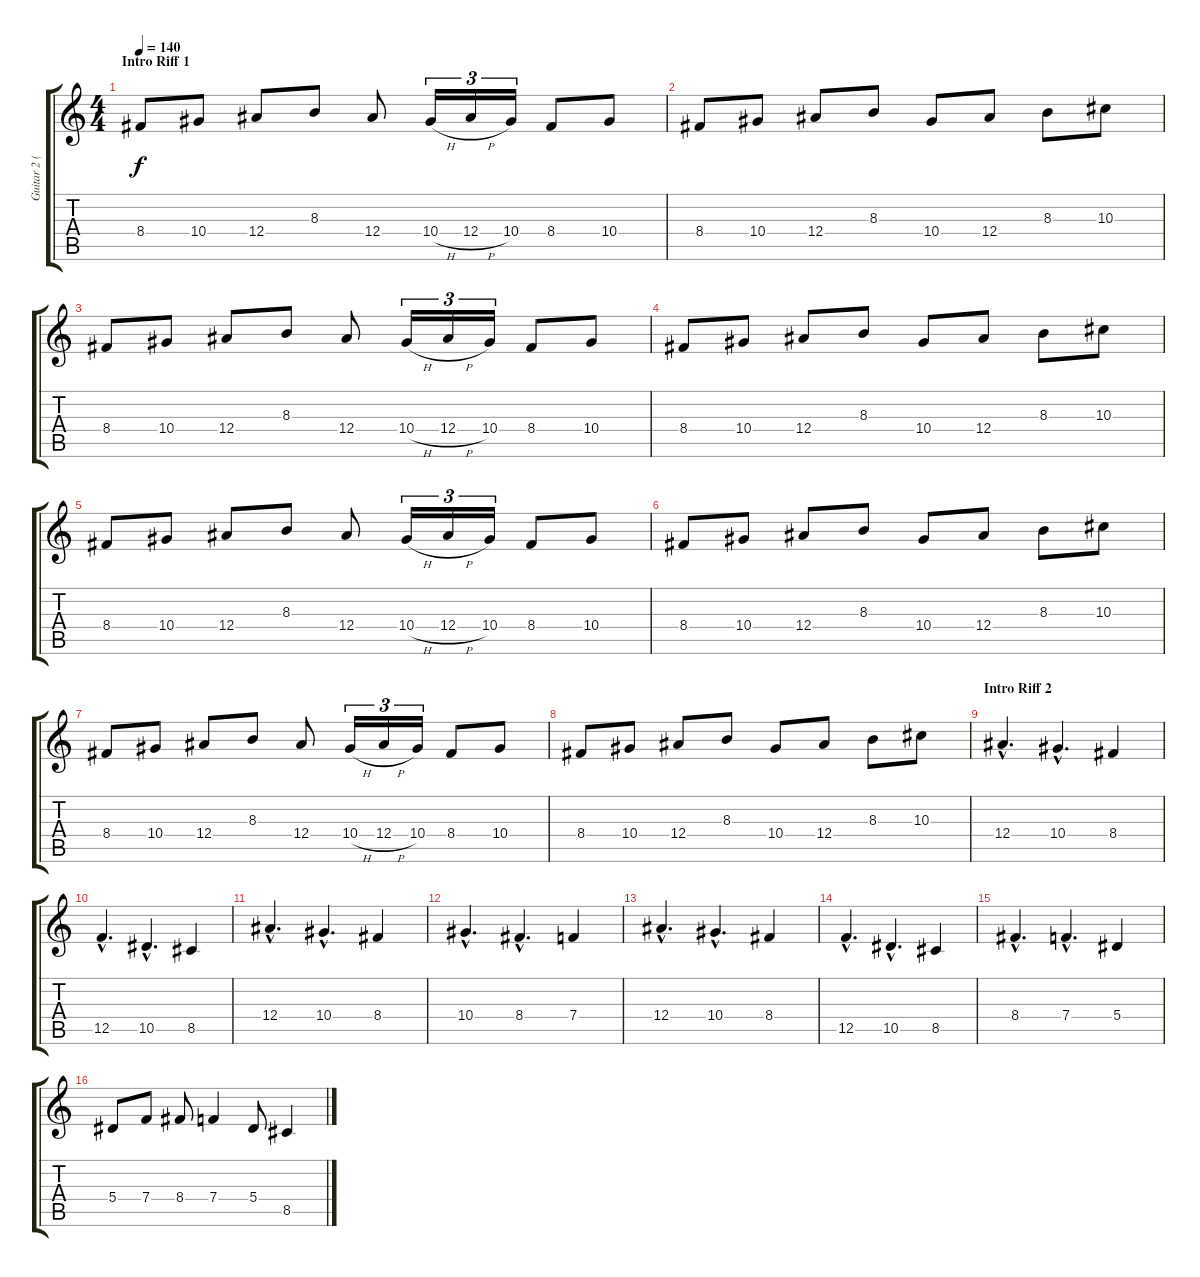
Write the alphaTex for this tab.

\track ("Guitar 2 (Lead)" "Guitar 2 (") {instrument overdrivenguitar}
\staff {score tabs}
\tuning (C4 G3 Eb3 Bb2 F2 C2) {hide}
\ts (4 4)
\section ("" "Intro Riff 1")
\tempo 140
\tempo 165
\tempo 140
\clef g2
\ks c
8.4.8{dy f instrument overdrivenguitar} 10.4.8 12.4.8 8.3.8 12.4.8 10.4{h}.16{tu (3 2)} 12.4{h}.16{tu (3 2)} 10.4.16{tu (3 2)} 8.4.8 10.4.8 |
8.4.8 10.4.8 12.4.8 8.3.8 10.4.8 12.4.8 8.3.8 10.3.8 |
8.4.8 10.4.8 12.4.8 8.3.8 12.4.8 10.4{h}.16{tu (3 2)} 12.4{h}.16{tu (3 2)} 10.4.16{tu (3 2)} 8.4.8 10.4.8 |
8.4.8 10.4.8 12.4.8 8.3.8 10.4.8 12.4.8 8.3.8 10.3.8 |
8.4.8 10.4.8 12.4.8 8.3.8 12.4.8 10.4{h}.16{tu (3 2)} 12.4{h}.16{tu (3 2)} 10.4.16{tu (3 2)} 8.4.8 10.4.8 |
8.4.8 10.4.8 12.4.8 8.3.8 10.4.8 12.4.8 8.3.8 10.3.8 |
8.4.8 10.4.8 12.4.8 8.3.8 12.4.8 10.4{h}.16{tu (3 2)} 12.4{h}.16{tu (3 2)} 10.4.16{tu (3 2)} 8.4.8 10.4.8 |
8.4.8 10.4.8 12.4.8 8.3.8 10.4.8 12.4.8 8.3.8 10.3.8 |
\section ("" "Intro Riff 2")
12.4{hac}.4{d} 10.4{hac}.4{d} 8.4.4 |
12.5{hac}.4{d} 10.5{hac}.4{d} 8.5.4 |
12.4{hac}.4{d} 10.4{hac}.4{d} 8.4.4 |
10.4{hac}.4{d} 8.4{hac}.4{d} 7.4.4 |
12.4{hac}.4{d} 10.4{hac}.4{d} 8.4.4 |
12.5{hac}.4{d} 10.5{hac}.4{d} 8.5.4 |
8.4{hac}.4{d} 7.4{hac}.4{d} 5.4.4 |
5.4.8 7.4.8 8.4.8 7.4.4 5.4.8 8.5.4
